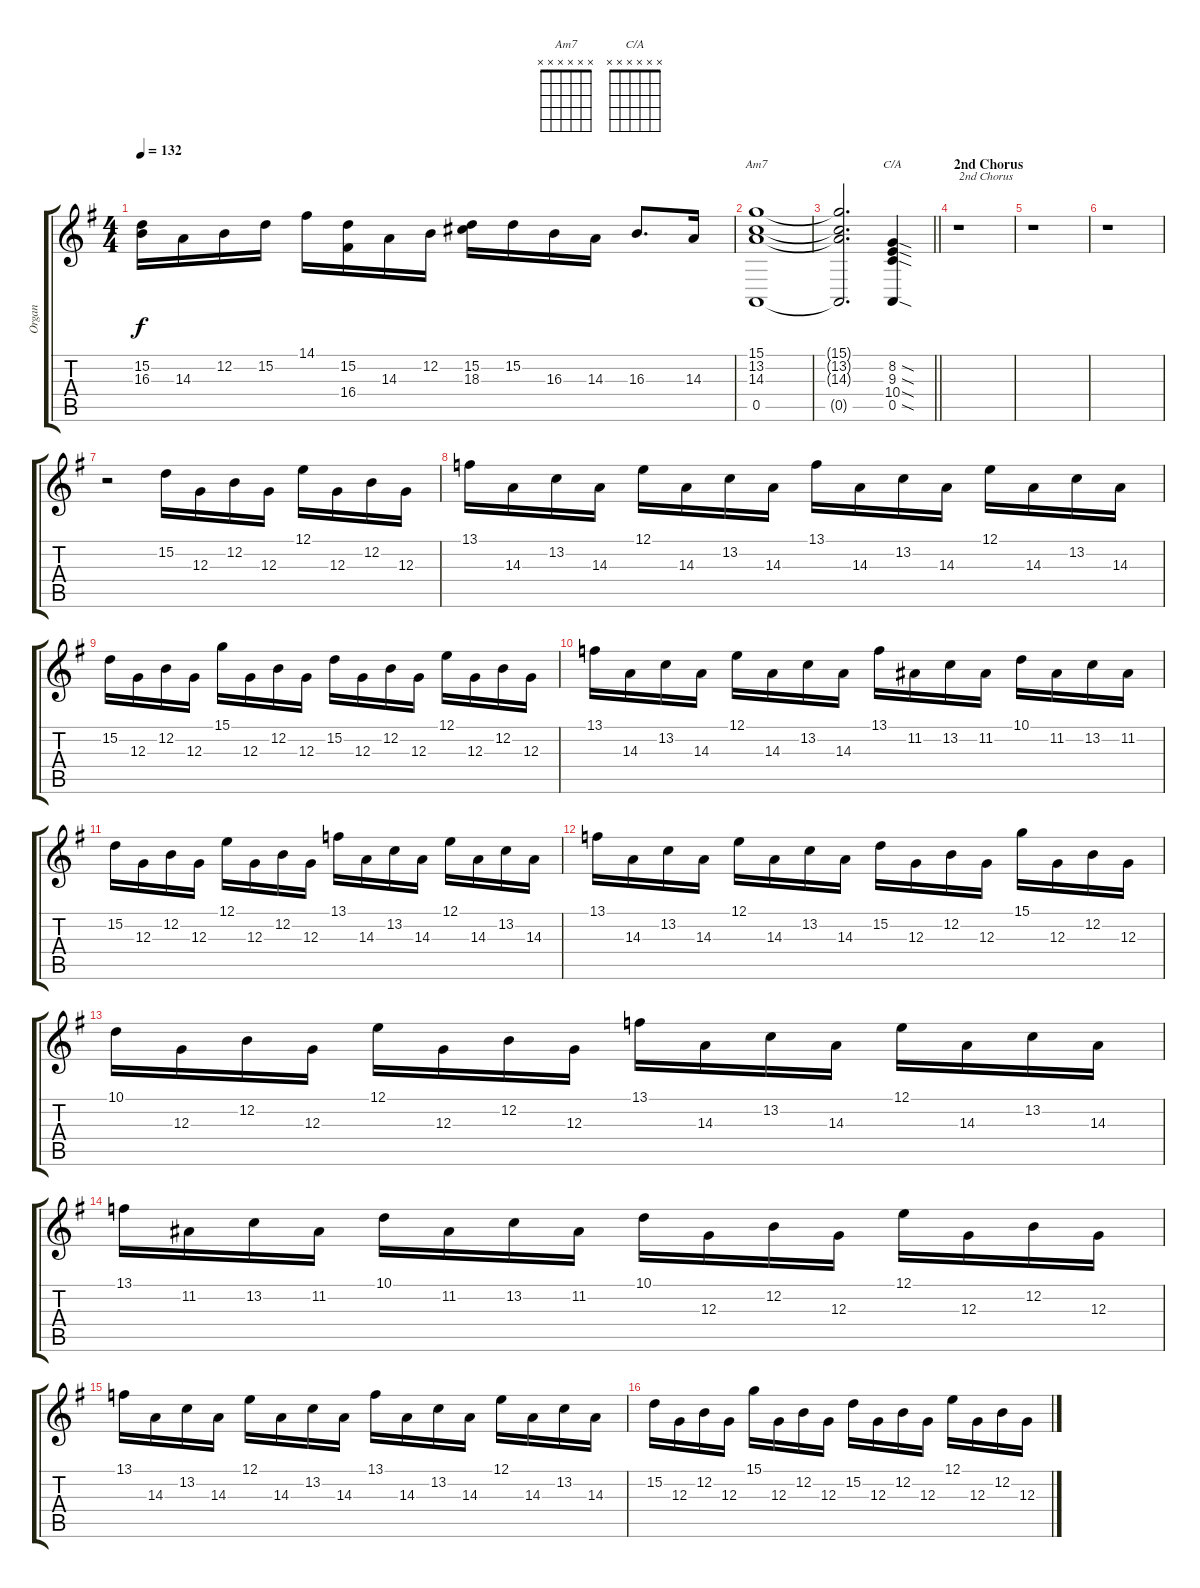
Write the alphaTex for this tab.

\track ("Organ" "Organ") {instrument rockorgan}
\staff {score tabs}
\tuning (E4 B3 G3 D3 A2 E2) {hide}
\chord ("Am7" x x x x x x)
\chord ("C/A" x x x x x x)
\ts (4 4)
\tempo 132
\clef g2
\ks g
(15.2 16.3).16{dy f} 14.3.16 12.2.16 15.2.16 14.1.16 (15.2 16.4).16 14.3.16 12.2.16 (15.2 18.3).16 15.2.16 16.3.16 14.3.16 16.3.8{d} 14.3.16 |
(15.1 13.2 14.3 0.5).1{ch "Am7"} |
\barLineRight lightlight
(15.1{t} 13.2{t} 14.3{t} 0.5{t}).2{d} (8.2{sod} 9.3{sod} 10.4{sod} 0.5{sod}).4{ch "C/A"} |
\section ("" "2nd Chorus")
r.1{txt "2nd Chorus"} |
r.1 |
r.1 |
r.2 15.2.16 12.3.16 12.2.16 12.3.16 12.1.16 12.3.16 12.2.16 12.3.16 |
13.1.16 14.3.16 13.2.16 14.3.16 12.1.16 14.3.16 13.2.16 14.3.16 13.1.16 14.3.16 13.2.16 14.3.16 12.1.16 14.3.16 13.2.16 14.3.16 |
15.2.16 12.3.16 12.2.16 12.3.16 15.1.16 12.3.16 12.2.16 12.3.16 15.2.16 12.3.16 12.2.16 12.3.16 12.1.16 12.3.16 12.2.16 12.3.16 |
13.1.16 14.3.16 13.2.16 14.3.16 12.1.16 14.3.16 13.2.16 14.3.16 13.1.16 11.2.16 13.2.16 11.2.16 10.1.16 11.2.16 13.2.16 11.2.16 |
15.2.16 12.3.16 12.2.16 12.3.16 12.1.16 12.3.16 12.2.16 12.3.16 13.1.16 14.3.16 13.2.16 14.3.16 12.1.16 14.3.16 13.2.16 14.3.16 |
13.1.16 14.3.16 13.2.16 14.3.16 12.1.16 14.3.16 13.2.16 14.3.16 15.2.16 12.3.16 12.2.16 12.3.16 15.1.16 12.3.16 12.2.16 12.3.16 |
10.1.16 12.3.16 12.2.16 12.3.16 12.1.16 12.3.16 12.2.16 12.3.16 13.1.16 14.3.16 13.2.16 14.3.16 12.1.16 14.3.16 13.2.16 14.3.16 |
13.1.16 11.2.16 13.2.16 11.2.16 10.1.16 11.2.16 13.2.16 11.2.16 10.1.16 12.3.16 12.2.16 12.3.16 12.1.16 12.3.16 12.2.16 12.3.16 |
13.1.16 14.3.16 13.2.16 14.3.16 12.1.16 14.3.16 13.2.16 14.3.16 13.1.16 14.3.16 13.2.16 14.3.16 12.1.16 14.3.16 13.2.16 14.3.16 |
15.2.16 12.3.16 12.2.16 12.3.16 15.1.16 12.3.16 12.2.16 12.3.16 15.2.16 12.3.16 12.2.16 12.3.16 12.1.16 12.3.16 12.2.16 12.3.16
